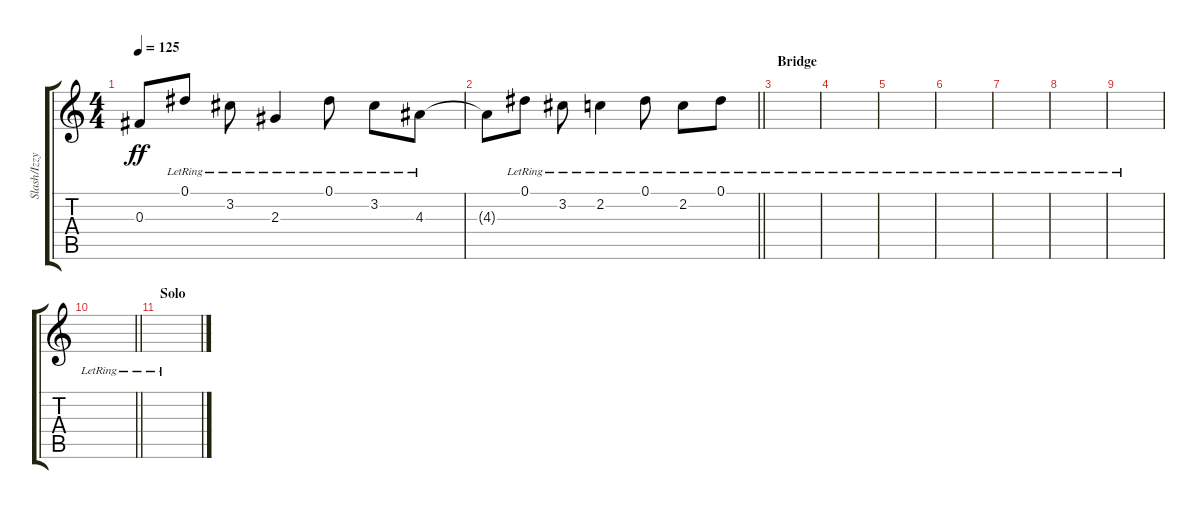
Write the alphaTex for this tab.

\track ("Slash/Izzy Clean" "Slash/Izzy") {instrument acousticguitarsteel}
\staff {score tabs}
\tuning (Eb4 Bb3 Gb3 Db3 Ab2 Eb2) {hide}
\ts (4 4)
\tempo 125
\clef g2
\ks c
0.3{t}.8{dy ff} 0.1{lr}.8 3.2{lr}.8 2.3{lr}.4 0.1{lr}.8 3.2{lr}.8 4.3{lr}.8 |
\barLineRight lightlight
4.3{t}.8 0.1{lr}.8 3.2{lr}.8 2.2{lr}.4 0.1{lr}.8 2.2{lr}.8 0.1{lr}.8 |
\section ("" "Bridge")
|
|
|
|
|
|
|
\barLineRight lightlight
|
\section ("" "Solo")
